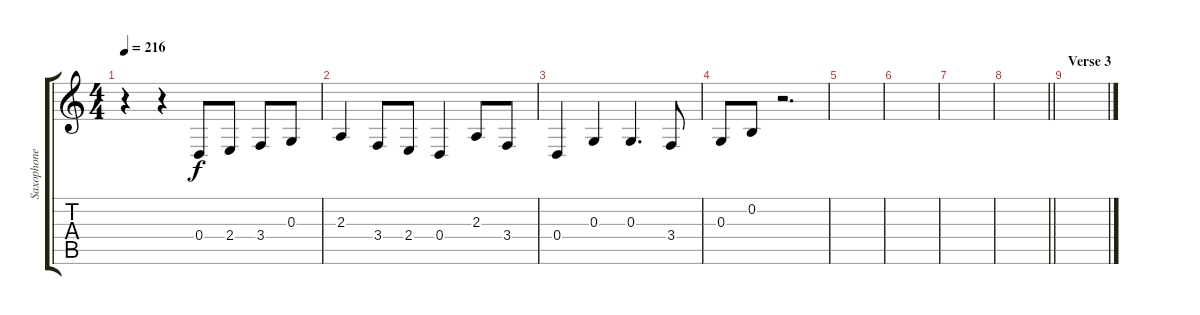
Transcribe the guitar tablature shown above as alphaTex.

\track ("Saxophone" "Saxophone") {instrument tenorsax}
\staff {score tabs}
\tuning (E4 B3 G3 D3 A2 E2) {hide}
\ts (4 4)
\tempo 216
\clef g2
\ks c
r.4{dy f} r.4 0.4.8 2.4.8 3.4.8 0.3.8 |
2.3.4 3.4.8 2.4.8 0.4.4 2.3.8 3.4.8 |
0.4.4 0.3.4 0.3.4{d} 3.4.8 |
0.3.8 0.2.8 r.2{d} |
|
|
|
\barLineRight lightlight
|
\section ("" "Verse 3")
